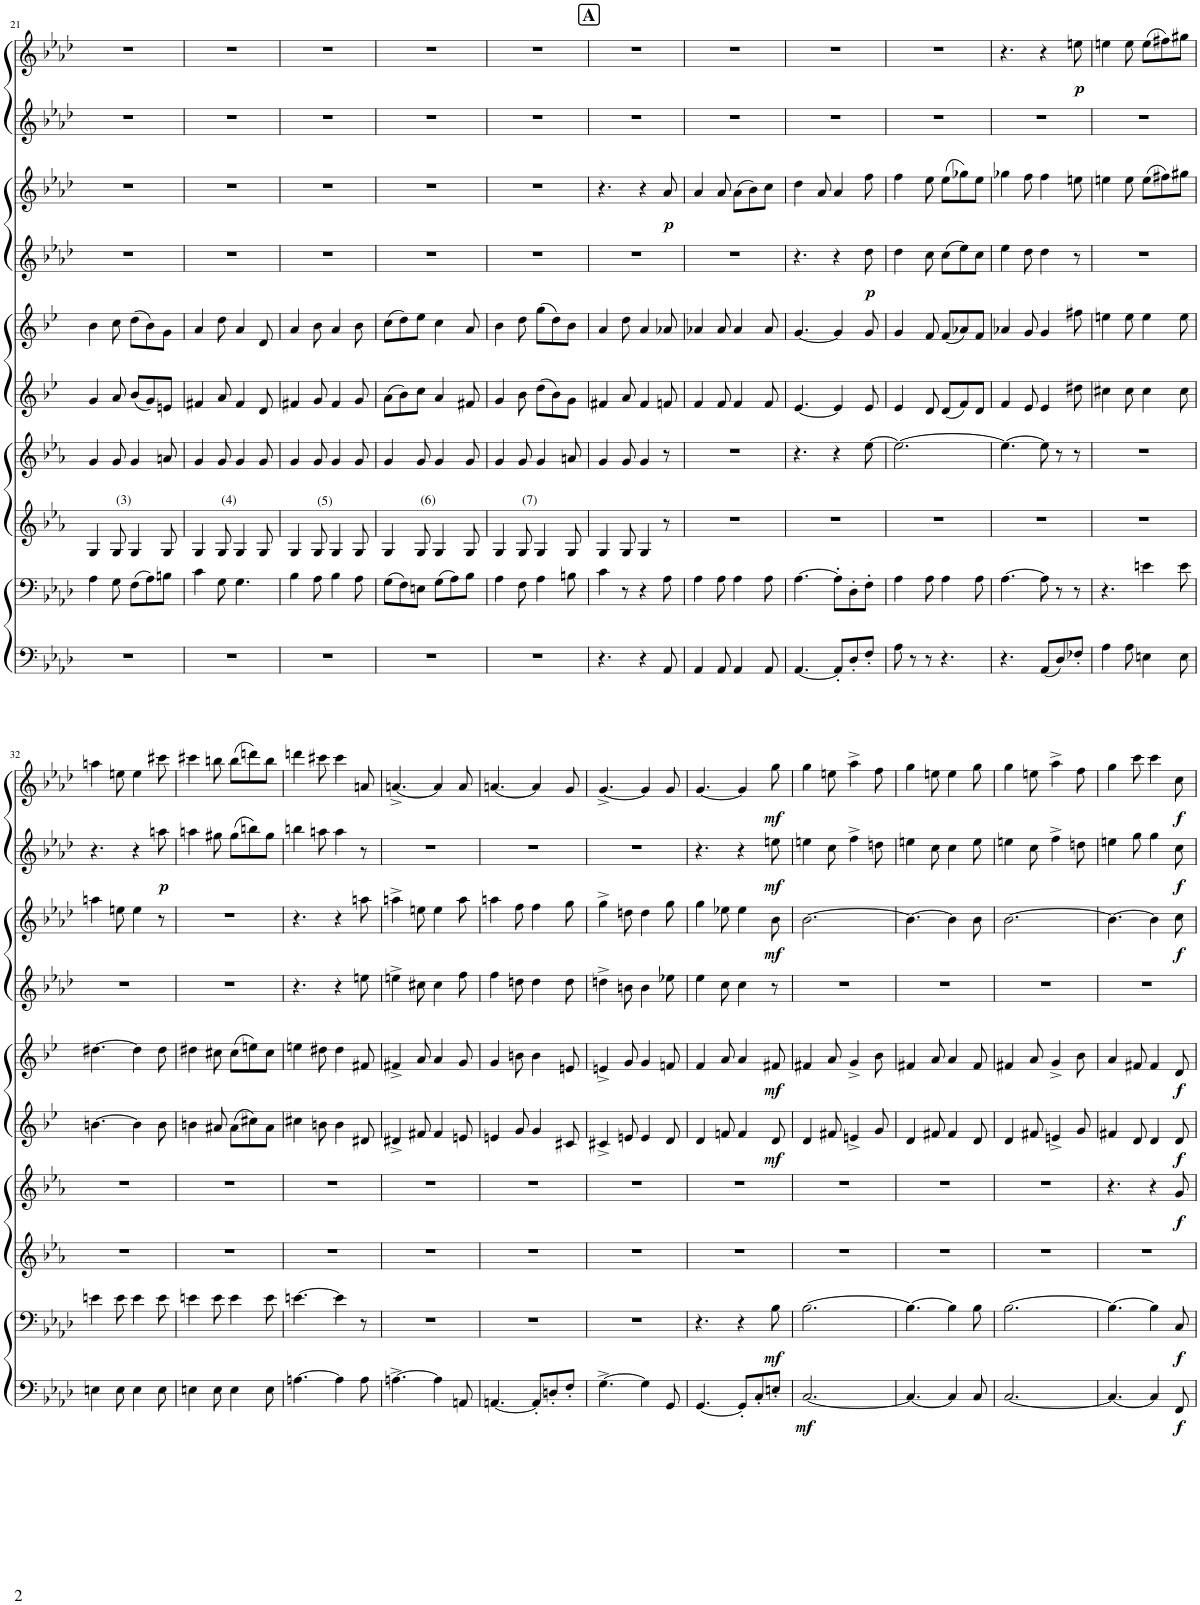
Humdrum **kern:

**kern	**dynam	**kern	**dynam	**kern	**kern	**dynam	**kern	**dynam	**kern	**dynam	**kern	**dynam	**kern	**dynam	**kern	**dynam	**kern	**dynam
*part10	*part10	*part9	*part9	*part8	*part7	*part7	*part6	*part6	*part5	*part5	*part4	*part4	*part3	*part3	*part2	*part2	*part1	*part1
*staff10	*staff10	*staff9	*staff9	*staff8	*staff7	*staff7	*staff6	*staff6	*staff5	*staff5	*staff4	*staff4	*staff3	*staff3	*staff2	*staff2	*staff1	*staff1
*I"Bassoon 2	*	*I"Bassoon 1	*	*I"Horn 2 in F	*I"Horn 1 in F	*	*I"Clarinet 2 in Bb	*	*I"Clarinet 1 in Bb	*	*I"Oboe 2	*	*I"Oboe 1	*	*I"Flute 2	*	*I"Flute 1	*
*I'Bsn	*	*I'Bsn	*	*I'Hn	*I'Hn	*	*I'Cl	*	*I'Cl	*	*I'Ob	*	*I'Ob	*	*I'Fl	*	*I'Fl	*
!!LO:PB:g=z
*clefF4	*	*clefF4	*	*clefG2	*clefG2	*	*clefG2	*	*clefG2	*	*clefG2	*	*clefG2	*	*clefG2	*	*clefG2	*
*	*	*	*	*Trd4c7	*Trd4c7	*	*Trd1c2	*	*Trd1c2	*	*	*	*	*	*	*	*	*
*k[b-e-a-d-]	*	*k[b-e-a-d-]	*	*k[b-e-a-]	*k[b-e-a-]	*	*k[b-e-]	*	*k[b-e-]	*	*k[b-e-a-d-]	*	*k[b-e-a-d-]	*	*k[b-e-a-d-]	*	*k[b-e-a-d-]	*
*M6/8	*	*M6/8	*	*M6/8	*M6/8	*	*M6/8	*	*M6/8	*	*M6/8	*	*M6/8	*	*M6/8	*	*M6/8	*
=21	=21	=21	=21	=21	=21	=21	=21	=21	=21	=21	=21	=21	=21	=21	=21	=21	=21	=21
2.r	.	4A-\	.	4G/	4g/	.	4g/	.	4b-\	.	2.r	.	2.r	.	2.r	.	2.r	.
!	!	!	!	!LO:TX:a:t=(3)	!	!	!	!	!	!	!	!	!	!	!	!	!	!
.	.	8G\	.	8G/	8g/	.	8a/	.	8cc\	.	.	.	.	.	.	.	.	.
.	.	(8F\L	.	4G/	4g/	.	(8b-/L	.	(8dd\L	.	.	.	.	.	.	.	.	.
.	.	8A-\)	.	.	.	.	8g/)	.	8b-\)	.	.	.	.	.	.	.	.	.
.	.	8Bn\J	.	8G/	8an/	.	8en/J	.	8g\J	.	.	.	.	.	.	.	.	.
=22	=22	=22	=22	=22	=22	=22	=22	=22	=22	=22	=22	=22	=22	=22	=22	=22	=22	=22
2.r	.	4c\	.	4G/	4g/	.	4f#X/	.	4a/	.	2.r	.	2.r	.	2.r	.	2.r	.
!	!	!	!	!LO:TX:a:t=(4)	!	!	!	!	!	!	!	!	!	!	!	!	!	!
.	.	8G\	.	8G/	8g/	.	8a/	.	8dd\	.	.	.	.	.	.	.	.	.
.	.	4.G\	.	4G/	4g/	.	4f#/	.	4a/	.	.	.	.	.	.	.	.	.
.	.	.	.	8G/	8g/	.	8d/	.	8d/	.	.	.	.	.	.	.	.	.
=23	=23	=23	=23	=23	=23	=23	=23	=23	=23	=23	=23	=23	=23	=23	=23	=23	=23	=23
2.r	.	4B-\	.	4G/	4g/	.	4f#X/	.	4a/	.	2.r	.	2.r	.	2.r	.	2.r	.
!	!	!	!	!LO:TX:a:t=(5)	!	!	!	!	!	!	!	!	!	!	!	!	!	!
.	.	8A-\	.	8G/	8g/	.	8g/	.	8b-\	.	.	.	.	.	.	.	.	.
.	.	4B-\	.	4G/	4g/	.	4f#/	.	4a/	.	.	.	.	.	.	.	.	.
.	.	8A-\	.	8G/	8g/	.	8g/	.	8b-\	.	.	.	.	.	.	.	.	.
=24	=24	=24	=24	=24	=24	=24	=24	=24	=24	=24	=24	=24	=24	=24	=24	=24	=24	=24
2.r	.	(8G\L	.	4G/	4g/	.	(8a\L	.	(8cc\L	.	2.r	.	2.r	.	2.r	.	2.r	.
.	.	8F\)	.	.	.	.	8b-\)	.	8dd\)	.	.	.	.	.	.	.	.	.
!	!	!	!	!LO:TX:a:t=(6)	!	!	!	!	!	!	!	!	!	!	!	!	!	!
.	.	8En\J	.	8G/	8g/	.	8cc\J	.	8ee-\J	.	.	.	.	.	.	.	.	.
.	.	(8G\L	.	4G/	4g/	.	4a/	.	4cc\	.	.	.	.	.	.	.	.	.
.	.	8A-\)	.	.	.	.	.	.	.	.	.	.	.	.	.	.	.	.
.	.	8B-\J	.	8G/	8g/	.	8f#X/	.	8a/	.	.	.	.	.	.	.	.	.
=25	=25	=25	=25	=25	=25	=25	=25	=25	=25	=25	=25	=25	=25	=25	=25	=25	=25	=25
2.r	.	4A-\	.	4G/	4g/	.	4g/	.	4b-\	.	2.r	.	2.r	.	2.r	.	2.r	.
!	!	!	!	!LO:TX:a:t=(7)	!	!	!	!	!	!	!	!	!	!	!	!	!	!
.	.	8F\	.	8G/	8g/	.	8b-\	.	8dd\	.	.	.	.	.	.	.	.	.
.	.	4A-\	.	4G/	4g/	.	(8dd\L	.	(8gg\L	.	.	.	.	.	.	.	.	.
.	.	.	.	.	.	.	8b-\)	.	8dd\)	.	.	.	.	.	.	.	.	.
.	.	8Bn\	.	8G/	8an/	.	8g\J	.	8b-\J	.	.	.	.	.	.	.	.	.
!!LO:REH:place=s1:a:B:cj:fs=14:t=A
=26	=26	=26	=26	=26	=26	=26	=26	=26	=26	=26	=26	=26	=26	=26	=26	=26	=26	=26
4.r	.	4c\	.	4G/	4g/	.	4f#X/	.	4a/	.	2.r	.	4.r	.	2.r	.	2.r	.
.	.	8r	.	8G/	8g/	.	8a/	.	8dd\	.	.	.	.	.	.	.	.	.
4r	.	4r	.	4G/	4g/	.	4f#/	.	4a/	.	.	.	4r	.	.	.	.	.
!	!	!	!	!	!	!	!	!	!	!	!	!	!	!LO:DY:b	!	!	!	!
8AA-/	.	8A-\	.	8r	8r	.	8fn/	.	8a-X/	.	.	.	8a-/	p	.	.	.	.
=27	=27	=27	=27	=27	=27	=27	=27	=27	=27	=27	=27	=27	=27	=27	=27	=27	=27	=27
4AA-/	.	4A-\	.	2.r	2.r	.	4f/	.	4a-X/	.	2.r	.	4a-/	.	2.r	.	2.r	.
8AA-/	.	8A-\	.	.	.	.	8f/	.	8a-/	.	.	.	8a-/	.	.	.	.	.
4AA-/	.	4A-\	.	.	.	.	4f/	.	4a-/	.	.	.	(8a-\L	.	.	.	.	.
.	.	.	.	.	.	.	.	.	.	.	.	.	8b-\)	.	.	.	.	.
8AA-/	.	8A-\	.	.	.	.	8f/	.	8a-/	.	.	.	8cc\J	.	.	.	.	.
=28	=28	=28	=28	=28	=28	=28	=28	=28	=28	=28	=28	=28	=28	=28	=28	=28	=28	=28
[4.AA-/	.	[4.A-\	.	2.r	4.r	.	[4.e-/	.	[4.g/	.	4.r	.	4dd-\	.	2.r	.	2.r	.
.	.	.	.	.	.	.	.	.	.	.	.	.	8a-/	.	.	.	.	.
8AA-'/L]	.	8A-'\L]	.	.	4r	.	4e-/]	.	4g/]	.	4r	.	4a-/	.	.	.	.	.
8D-'/	.	8D-'\	.	.	.	.	.	.	.	.	.	.	.	.	.	.	.	.
!	!	!	!	!	!	!	!	!	!	!	!	!LO:DY:b	!	!	!	!	!	!
8F'/J	.	8F'\J	.	.	[8ee-\	.	8e-/	.	8g/	.	8dd-\	p	8ff\	.	.	.	.	.
=29	=29	=29	=29	=29	=29	=29	=29	=29	=29	=29	=29	=29	=29	=29	=29	=29	=29	=29
8A-\	.	4A-\	.	2.r	2.ee-\_	.	4e-/	.	4g/	.	4dd-\	.	4ff\	.	2.r	.	2.r	.
8r	.	.	.	.	.	.	.	.	.	.	.	.	.	.	.	.	.	.
8r	.	8A-\	.	.	.	.	8d/	.	8f/	.	8cc\	.	8ee-\	.	.	.	.	.
4.r	.	4A-\	.	.	.	.	(8d/L	.	(8f/L	.	(8cc\L	.	(8ee-\L	.	.	.	.	.
.	.	.	.	.	.	.	8f/)	.	8a-X/)	.	8ee-\)	.	8gg-X\)	.	.	.	.	.
.	.	8A-\	.	.	.	.	8d/J	.	8f/J	.	8cc\J	.	8ee-\J	.	.	.	.	.
=30	=30	=30	=30	=30	=30	=30	=30	=30	=30	=30	=30	=30	=30	=30	=30	=30	=30	=30
4.r	.	[4.A-\	.	2.r	4.ee-\_	.	4f/	.	4a-X/	.	4ee-\	.	4gg-X\	.	2.r	.	4.r	.
.	.	.	.	.	.	.	8e-/	.	8g/	.	8dd-\	.	8ff\	.	.	.	.	.
(8AA-/L	.	8A-\]	.	.	8ee-\]	.	4e-/	.	4g/	.	4dd-\	.	4ff\	.	.	.	4r	.
8D-/)	.	8r	.	.	8r	.	.	.	.	.	.	.	.	.	.	.	.	.
!	!	!	!	!	!	!	!	!	!	!	!	!	!	!	!	!	!	!LO:DY:b
8F-X'/J	.	8r	.	.	8r	.	8dd#X\	.	8ff#X\	.	8r	.	8een\	.	.	.	8een\	p
=31	=31	=31	=31	=31	=31	=31	=31	=31	=31	=31	=31	=31	=31	=31	=31	=31	=31	=31
4A-\	.	4.r	.	2.r	2.r	.	4cc#X\	.	4een\	.	2.r	.	4een\	.	2.r	.	4een\	.
8A-\	.	.	.	.	.	.	8cc#\	.	8ee\	.	.	.	8ee\	.	.	.	8ee\	.
4En\	.	4en\	.	.	.	.	4cc#\	.	4ee\	.	.	.	(8ee\L	.	.	.	(8ee\L	.
.	.	.	.	.	.	.	.	.	.	.	.	.	8ff#X\)	.	.	.	8ff#X\)	.
8E\	.	8e\	.	.	.	.	8cc#\	.	8ee\	.	.	.	8gg#X\J	.	.	.	8gg#X\J	.
!!LO:LB:g=z
=32	=32	=32	=32	=32	=32	=32	=32	=32	=32	=32	=32	=32	=32	=32	=32	=32	=32	=32
4En\	.	4en\	.	2.r	2.r	.	[4.bn\	.	[4.dd#X\	.	2.r	.	4aan\	.	4.r	.	4aan\	.
8E\	.	8e\	.	.	.	.	.	.	.	.	.	.	8een\	.	.	.	8een\	.
4E\	.	4e\	.	.	.	.	4b\]	.	4dd#\]	.	.	.	4ee\	.	4r	.	4ee\	.
!	!	!	!	!	!	!	!	!	!	!	!	!	!	!	!	!LO:DY:b	!	!
8E\	.	8e\	.	.	.	.	8b\	.	8dd#\	.	.	.	8r	.	8aan\	p	8ccc#X\	.
=33	=33	=33	=33	=33	=33	=33	=33	=33	=33	=33	=33	=33	=33	=33	=33	=33	=33	=33
4En\	.	4en\	.	2.r	2.r	.	4bn\	.	4dd#X\	.	2.r	.	2.r	.	4aan\	.	4ccc#X\	.
8E\	.	8e\	.	.	.	.	8a#X/	.	8cc#X\	.	.	.	.	.	8gg#X\	.	8bbn\	.
4E\	.	4e\	.	.	.	.	(8a#\L	.	(8cc#\L	.	.	.	.	.	(8gg#\L	.	(8bb\L	.
.	.	.	.	.	.	.	8cc#X\)	.	8een\)	.	.	.	.	.	8bbn\)	.	8dddn\)	.
8E\	.	8e\	.	.	.	.	8a#\J	.	8cc#\J	.	.	.	.	.	8gg#\J	.	8bb\J	.
=34	=34	=34	=34	=34	=34	=34	=34	=34	=34	=34	=34	=34	=34	=34	=34	=34	=34	=34
[4.An\	.	[4.en\	.	2.r	2.r	.	4cc#X\	.	4een\	.	4.r	.	4.r	.	4bbn\	.	4dddn\	.
.	.	.	.	.	.	.	8bn\	.	8dd#X\	.	.	.	.	.	8aan\	.	8ccc#X\	.
4A\]	.	4e\]	.	.	.	.	4b\	.	4dd#\	.	4r	.	4r	.	4aa\	.	4ccc#\	.
8A\	.	8r	.	.	.	.	8d#X/	.	8f#X/	.	8een\	.	8aan\	.	8r	.	8an/	.
=35	=35	=35	=35	=35	=35	=35	=35	=35	=35	=35	=35	=35	=35	=35	=35	=35	=35	=35
[4.An^\	.	2.r	.	2.r	2.r	.	4d#X^/	.	4f#X^/	.	4een^\	.	4aan^\	.	2.r	.	[4.an^/	.
.	.	.	.	.	.	.	8f#X/	.	8a/	.	8cc#X\	.	8een\	.	.	.	.	.
4A\]	.	.	.	.	.	.	4f#/	.	4a/	.	4cc#\	.	4ee\	.	.	.	4a/]	.
8AAn/	.	.	.	.	.	.	8en/	.	8g/	.	8ff\	.	8aa\	.	.	.	8a/	.
=36	=36	=36	=36	=36	=36	=36	=36	=36	=36	=36	=36	=36	=36	=36	=36	=36	=36	=36
[4.AAn/	.	2.r	.	2.r	2.r	.	4en/	.	4g/	.	4ff\	.	4aan\	.	2.r	.	[4.an/	.
.	.	.	.	.	.	.	8g/	.	8bn\	.	8ddn\	.	8ff\	.	.	.	.	.
8AA'/L]	.	.	.	.	.	.	4g/	.	4b\	.	4dd\	.	4ff\	.	.	.	4a/]	.
8Dn'/	.	.	.	.	.	.	.	.	.	.	.	.	.	.	.	.	.	.
8F'/J	.	.	.	.	.	.	8c#X/	.	8en/	.	8dd\	.	8gg\	.	.	.	8g/	.
=37	=37	=37	=37	=37	=37	=37	=37	=37	=37	=37	=37	=37	=37	=37	=37	=37	=37	=37
[4.G^\	.	2.r	.	2.r	2.r	.	4c#X^/	.	4en^/	.	4ddn^\	.	4gg^\	.	2.r	.	[4.g^/	.
.	.	.	.	.	.	.	8en/	.	8g/	.	8bn\	.	8ddn\	.	.	.	.	.
4G\]	.	.	.	.	.	.	4e/	.	4g/	.	4b\	.	4dd\	.	.	.	4g/]	.
8GG/	.	.	.	.	.	.	8d/	.	8fn/	.	8ee-X\	.	8gg\	.	.	.	8g/	.
=38	=38	=38	=38	=38	=38	=38	=38	=38	=38	=38	=38	=38	=38	=38	=38	=38	=38	=38
[4.GG/	.	4.r	.	2.r	2.r	.	4d/	.	4f/	.	4ee-\	.	4gg\	.	4.r	.	[4.g/	.
.	.	.	.	.	.	.	8fn/	.	8a/	.	8cc\	.	8ee-X\	.	.	.	.	.
8GG'/L]	.	4r	.	.	.	.	4f/	.	4a/	.	4cc\	.	4ee-\	.	4r	.	4g/]	.
8C'/	.	.	.	.	.	.	.	.	.	.	.	.	.	.	.	.	.	.
!	!	!	!LO:DY:b	!	!	!	!	!LO:DY:b	!	!LO:DY:b	!	!	!	!LO:DY:b	!	!LO:DY:b	!	!LO:DY:b
8En'/J	.	8B-\	mf	.	.	.	8d/	mf	8f#X/	mf	8r	.	8b-\	mf	8een\	mf	8gg\	mf
=39	=39	=39	=39	=39	=39	=39	=39	=39	=39	=39	=39	=39	=39	=39	=39	=39	=39	=39
!	!LO:DY:b	!	!	!	!	!	!	!	!	!	!	!	!	!	!	!	!	!
[2.C/	mf	[2.B-\	.	2.r	2.r	.	4d/	.	4f#X/	.	2.r	.	[2.b-\	.	4een\	.	4gg\	.
.	.	.	.	.	.	.	8f#X/	.	8a/	.	.	.	.	.	8cc\	.	8een\	.
.	.	.	.	.	.	.	4en^/	.	4g^/	.	.	.	.	.	4ff^\	.	4aa-^\	.
.	.	.	.	.	.	.	8g/	.	8b-\	.	.	.	.	.	8ddn\	.	8ff\	.
=40	=40	=40	=40	=40	=40	=40	=40	=40	=40	=40	=40	=40	=40	=40	=40	=40	=40	=40
4.C/_	.	4.B-\_	.	2.r	2.r	.	4d/	.	4f#X/	.	2.r	.	4.b-\_	.	4een\	.	4gg\	.
.	.	.	.	.	.	.	8f#X/	.	8a/	.	.	.	.	.	8cc\	.	8een\	.
4C/]	.	4B-\]	.	.	.	.	4f#/	.	4a/	.	.	.	4b-\]	.	4cc\	.	4ee\	.
8C/	.	8B-\	.	.	.	.	8d/	.	8f#/	.	.	.	8b-\	.	8ee\	.	8gg\	.
=41	=41	=41	=41	=41	=41	=41	=41	=41	=41	=41	=41	=41	=41	=41	=41	=41	=41	=41
[2.C/	.	[2.B-\	.	2.r	2.r	.	4d/	.	4f#X/	.	2.r	.	[2.b-\	.	4een\	.	4gg\	.
.	.	.	.	.	.	.	8f#X/	.	8a/	.	.	.	.	.	8cc\	.	8een\	.
.	.	.	.	.	.	.	4en^/	.	4g^/	.	.	.	.	.	4ff^\	.	4aa-^\	.
.	.	.	.	.	.	.	8g/	.	8b-\	.	.	.	.	.	8ddn\	.	8ff\	.
=42	=42	=42	=42	=42	=42	=42	=42	=42	=42	=42	=42	=42	=42	=42	=42	=42	=42	=42
4.C/_	.	4.B-\_	.	2.r	4.r	.	4f#X/	.	4a/	.	2.r	.	4.b-\_	.	4een\	.	4gg\	.
.	.	.	.	.	.	.	8d/	.	8f#X/	.	.	.	.	.	8gg\	.	8ccc\	.
4C/]	.	4B-\]	.	.	4r	.	4d/	.	4f#/	.	.	.	4b-\]	.	4gg\	.	4ccc\	.
!	!LO:DY:b	!	!LO:DY:b	!	!	!LO:DY:b	!	!LO:DY:b	!	!LO:DY:b	!	!	!	!LO:DY:b	!	!LO:DY:b	!	!LO:DY:b
8FF/	f	8C/	f	.	8g/	f	8d/	f	8d/	f	.	.	8cc\	f	8cc\	f	8cc\	f
=	=	=	=	=	=	=	=	=	=	=	=	=	=	=	=	=	=	=
*-	*-	*-	*-	*-	*-	*-	*-	*-	*-	*-	*-	*-	*-	*-	*-	*-	*-	*-
